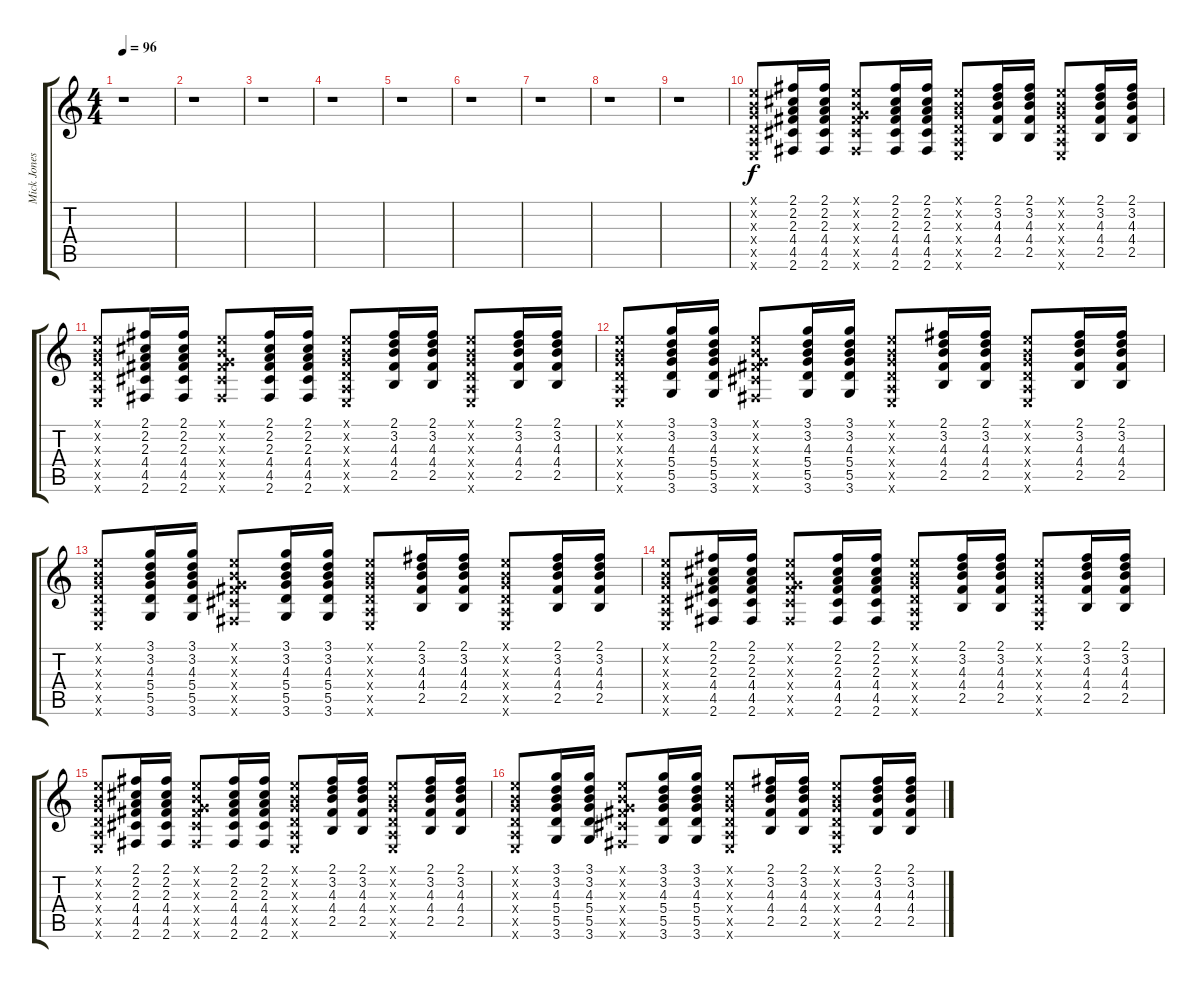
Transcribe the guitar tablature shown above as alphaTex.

\track ("Mick Jones (lead guitar)" "Mick Jones") {instrument overdrivenguitar}
\staff {score tabs}
\tuning (E4 B3 G3 D3 A2 E2) {hide}
\ts (4 4)
\tempo 96
\clef g2
\ks c
r.1{dy f instrument overdrivenguitar} |
r.1 |
r.1 |
r.1 |
r.1 |
r.1 |
r.1 |
r.1 |
r.1 |
(0.1{x} 0.2{x} 0.3{x} 0.4{x} 0.5{x} 0.6{x}).8 (2.1 2.2 2.3 4.4 4.5 2.6).16 (2.1 2.2 2.3 4.4 4.5 2.6).16 (0.1{x} 0.2{x} 0.3{x} 4.4{x} 4.5{x} 2.6{x}).8 (2.1 2.2 2.3 4.4 4.5 2.6).16 (2.1 2.2 2.3 4.4 4.5 2.6).16 (0.1{x} 0.2{x} 0.3{x} 0.4{x} 0.5{x} 0.6{x}).8 (2.1 3.2 4.3 4.4 2.5).16 (2.1 3.2 4.3 4.4 2.5).16 (0.1{x} 0.2{x} 0.3{x} 0.4{x} 0.5{x} 0.6{x}).8 (2.1 3.2 4.3 4.4 2.5).16 (2.1 3.2 4.3 4.4 2.5).16 |
(0.1{x} 0.2{x} 0.3{x} 0.4{x} 0.5{x} 0.6{x}).8 (2.1 2.2 2.3 4.4 4.5 2.6).16 (2.1 2.2 2.3 4.4 4.5 2.6).16 (0.1{x} 0.2{x} 0.3{x} 4.4{x} 4.5{x} 2.6{x}).8 (2.1 2.2 2.3 4.4 4.5 2.6).16 (2.1 2.2 2.3 4.4 4.5 2.6).16 (0.1{x} 0.2{x} 0.3{x} 0.4{x} 0.5{x} 0.6{x}).8 (2.1 3.2 4.3 4.4 2.5).16 (2.1 3.2 4.3 4.4 2.5).16 (0.1{x} 0.2{x} 0.3{x} 0.4{x} 0.5{x} 0.6{x}).8 (2.1 3.2 4.3 4.4 2.5).16 (2.1 3.2 4.3 4.4 2.5).16 |
(0.1{x} 0.2{x} 0.3{x} 0.4{x} 0.5{x} 0.6{x}).8 (3.1 3.2 4.3 5.4 5.5 3.6).16 (3.1 3.2 4.3 5.4 5.5 3.6).16 (0.1{x} 0.2{x} 0.3{x} 4.4{x} 4.5{x} 2.6{x}).8 (3.1 3.2 4.3 5.4 5.5 3.6).16 (3.1 3.2 4.3 5.4 5.5 3.6).16 (0.1{x} 0.2{x} 0.3{x} 0.4{x} 0.5{x} 0.6{x}).8 (2.1 3.2 4.3 4.4 2.5).16 (2.1 3.2 4.3 4.4 2.5).16 (0.1{x} 0.2{x} 0.3{x} 0.4{x} 0.5{x} 0.6{x}).8 (2.1 3.2 4.3 4.4 2.5).16 (2.1 3.2 4.3 4.4 2.5).16 |
(0.1{x} 0.2{x} 0.3{x} 0.4{x} 0.5{x} 0.6{x}).8 (3.1 3.2 4.3 5.4 5.5 3.6).16 (3.1 3.2 4.3 5.4 5.5 3.6).16 (0.1{x} 0.2{x} 0.3{x} 4.4{x} 4.5{x} 2.6{x}).8 (3.1 3.2 4.3 5.4 5.5 3.6).16 (3.1 3.2 4.3 5.4 5.5 3.6).16 (0.1{x} 0.2{x} 0.3{x} 0.4{x} 0.5{x} 0.6{x}).8 (2.1 3.2 4.3 4.4 2.5).16 (2.1 3.2 4.3 4.4 2.5).16 (0.1{x} 0.2{x} 0.3{x} 0.4{x} 0.5{x} 0.6{x}).8 (2.1 3.2 4.3 4.4 2.5).16 (2.1 3.2 4.3 4.4 2.5).16 |
(0.1{x} 0.2{x} 0.3{x} 0.4{x} 0.5{x} 0.6{x}).8 (2.1 2.2 2.3 4.4 4.5 2.6).16 (2.1 2.2 2.3 4.4 4.5 2.6).16 (0.1{x} 0.2{x} 0.3{x} 4.4{x} 4.5{x} 2.6{x}).8 (2.1 2.2 2.3 4.4 4.5 2.6).16 (2.1 2.2 2.3 4.4 4.5 2.6).16 (0.1{x} 0.2{x} 0.3{x} 0.4{x} 0.5{x} 0.6{x}).8 (2.1 3.2 4.3 4.4 2.5).16 (2.1 3.2 4.3 4.4 2.5).16 (0.1{x} 0.2{x} 0.3{x} 0.4{x} 0.5{x} 0.6{x}).8 (2.1 3.2 4.3 4.4 2.5).16 (2.1 3.2 4.3 4.4 2.5).16 |
(0.1{x} 0.2{x} 0.3{x} 0.4{x} 0.5{x} 0.6{x}).8 (2.1 2.2 2.3 4.4 4.5 2.6).16 (2.1 2.2 2.3 4.4 4.5 2.6).16 (0.1{x} 0.2{x} 0.3{x} 4.4{x} 4.5{x} 2.6{x}).8 (2.1 2.2 2.3 4.4 4.5 2.6).16 (2.1 2.2 2.3 4.4 4.5 2.6).16 (0.1{x} 0.2{x} 0.3{x} 0.4{x} 0.5{x} 0.6{x}).8 (2.1 3.2 4.3 4.4 2.5).16 (2.1 3.2 4.3 4.4 2.5).16 (0.1{x} 0.2{x} 0.3{x} 0.4{x} 0.5{x} 0.6{x}).8 (2.1 3.2 4.3 4.4 2.5).16 (2.1 3.2 4.3 4.4 2.5).16 |
(0.1{x} 0.2{x} 0.3{x} 0.4{x} 0.5{x} 0.6{x}).8 (3.1 3.2 4.3 5.4 5.5 3.6).16 (3.1 3.2 4.3 5.4 5.5 3.6).16 (0.1{x} 0.2{x} 0.3{x} 4.4{x} 4.5{x} 2.6{x}).8 (3.1 3.2 4.3 5.4 5.5 3.6).16 (3.1 3.2 4.3 5.4 5.5 3.6).16 (0.1{x} 0.2{x} 0.3{x} 0.4{x} 0.5{x} 0.6{x}).8 (2.1 3.2 4.3 4.4 2.5).16 (2.1 3.2 4.3 4.4 2.5).16 (0.1{x} 0.2{x} 0.3{x} 0.4{x} 0.5{x} 0.6{x}).8 (2.1 3.2 4.3 4.4 2.5).16 (2.1 3.2 4.3 4.4 2.5).16
